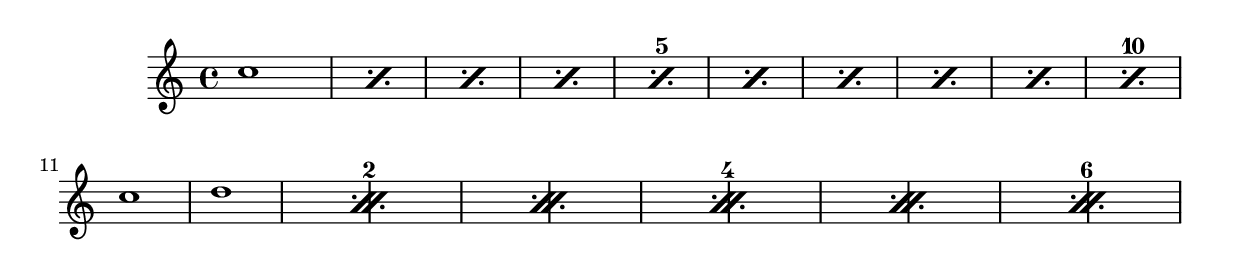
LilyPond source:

%% DO NOT EDIT this file manually; it is automatically
%% generated from LSR http://lsr.dsi.unimi.it
%% Make any changes in LSR itself, or in Documentation/snippets/new/ ,
%% and then run scripts/auxiliar/makelsr.py
%%
%% This file is in the public domain.
\version "2.14.2"

\header {
  lsrtags = "tweaks-and-overrides, repeats"

%% Translation of GIT committish: b482c3e5b56c3841a88d957e0ca12964bd3e64fa
  texidoces = "
Se pueden mostrar los contadores de las repeticiones del tipo
porcentaje a intervalos regulares mediante el establecimiento de
la propiedad de contexto @code{repeatCountVisibility}.

"
  doctitlees = "Visibilidad del contador de repeticiones de tipo porcentaje"


%% Translation of GIT committish: 0a868be38a775ecb1ef935b079000cebbc64de40
  texidocde = "
Prozentwiederholungszähler können in regelmäßigen Intervallen angezeigt
werden, indem man die Eigenschaft @code{repeatCountVisibility} beeinflusst.
"
  doctitlede = "Sichtbarkeit von Prozent-Wiederholungen"

%% Translation of GIT committish: a5bde6d51a5c88e952d95ae36c61a5efc22ba441
  texidocfr = "
Le numéro de mesure répétée sera imprimé à intervalle régulier si vous
déterminez la propriété de contexte @code{repeatCountVisibility}.

"
  doctitlefr = "Affichage du numéro de répétition en pourcent"


  texidoc = "
Percent repeat counters can be shown at regular intervals by setting
the context property @code{repeatCountVisibility}.

"
  doctitle = "Percent repeat count visibility"
} % begin verbatim


\relative c'' {
  \set countPercentRepeats = ##t
  \set repeatCountVisibility = #(every-nth-repeat-count-visible 5)
  \repeat percent 10 { c1 } \break
  \set repeatCountVisibility = #(every-nth-repeat-count-visible 2)
  \repeat percent 6 { c1 d1 }
}
